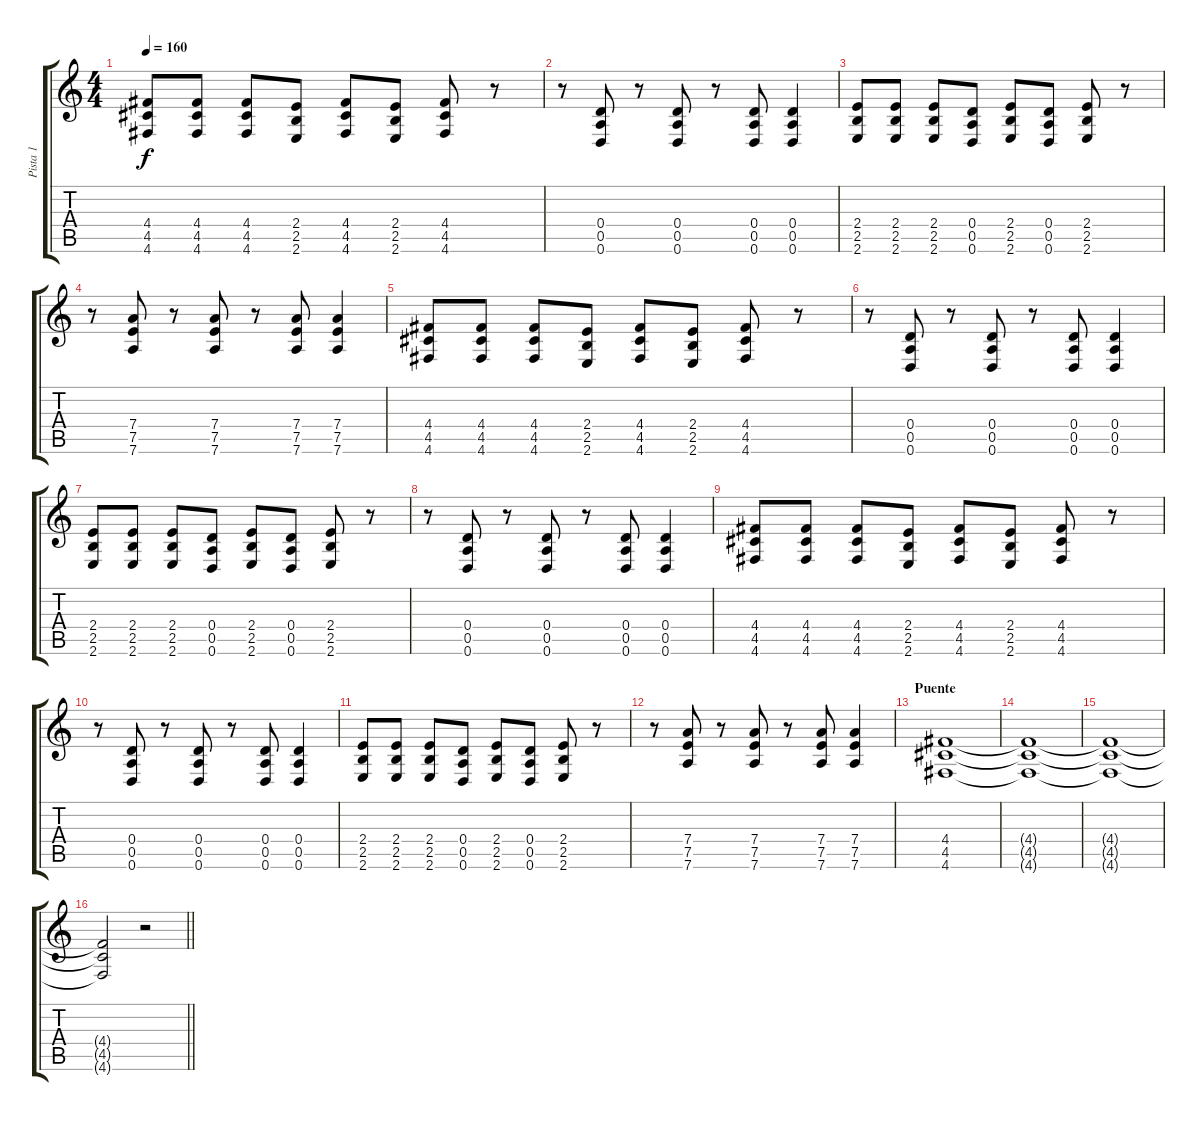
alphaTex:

\track ("Pista 1" "Pista 1") {instrument distortionguitar}
\staff {score tabs}
\tuning (E4 B3 G3 D3 A2 D2) {hide}
\ts (4 4)
\tempo 160
\clef g2
\ks c
(4.4 4.5 4.6).8{dy f} (4.4 4.5 4.6).8 (4.4 4.5 4.6).8 (2.4 2.5 2.6).8 (4.4 4.5 4.6).8 (2.4 2.5 2.6).8 (4.4 4.5 4.6).8 r.8 |
r.8 (0.4 0.5 0.6).8 r.8 (0.4 0.5 0.6).8 r.8 (0.4 0.5 0.6).8 (0.4 0.5 0.6).4 |
(2.4 2.5 2.6).8 (2.4 2.5 2.6).8 (2.4 2.5 2.6).8 (0.4 0.5 0.6).8 (2.4 2.5 2.6).8 (0.4 0.5 0.6).8 (2.4 2.5 2.6).8 r.8 |
r.8 (7.4 7.5 7.6).8 r.8 (7.4 7.5 7.6).8 r.8 (7.4 7.5 7.6).8 (7.4 7.5 7.6).4 |
(4.4 4.5 4.6).8 (4.4 4.5 4.6).8 (4.4 4.5 4.6).8 (2.4 2.5 2.6).8 (4.4 4.5 4.6).8 (2.4 2.5 2.6).8 (4.4 4.5 4.6).8 r.8 |
r.8 (0.4 0.5 0.6).8 r.8 (0.4 0.5 0.6).8 r.8 (0.4 0.5 0.6).8 (0.4 0.5 0.6).4 |
(2.4 2.5 2.6).8 (2.4 2.5 2.6).8 (2.4 2.5 2.6).8 (0.4 0.5 0.6).8 (2.4 2.5 2.6).8 (0.4 0.5 0.6).8 (2.4 2.5 2.6).8 r.8 |
r.8 (0.4 0.5 0.6).8 r.8 (0.4 0.5 0.6).8 r.8 (0.4 0.5 0.6).8 (0.4 0.5 0.6).4 |
(4.4 4.5 4.6).8 (4.4 4.5 4.6).8 (4.4 4.5 4.6).8 (2.4 2.5 2.6).8 (4.4 4.5 4.6).8 (2.4 2.5 2.6).8 (4.4 4.5 4.6).8 r.8 |
r.8 (0.4 0.5 0.6).8 r.8 (0.4 0.5 0.6).8 r.8 (0.4 0.5 0.6).8 (0.4 0.5 0.6).4 |
(2.4 2.5 2.6).8 (2.4 2.5 2.6).8 (2.4 2.5 2.6).8 (0.4 0.5 0.6).8 (2.4 2.5 2.6).8 (0.4 0.5 0.6).8 (2.4 2.5 2.6).8 r.8 |
r.8 (7.4 7.5 7.6).8 r.8 (7.4 7.5 7.6).8 r.8 (7.4 7.5 7.6).8 (7.4 7.5 7.6).4 |
\section ("" "Puente")
(4.4 4.5 4.6).1 |
(4.4{t} 4.5{t} 4.6{t}).1 |
(4.4{t} 4.5{t} 4.6{t}).1 |
\barLineRight lightlight
(4.4{t} 4.5{t} 4.6{t}).2 r.2
